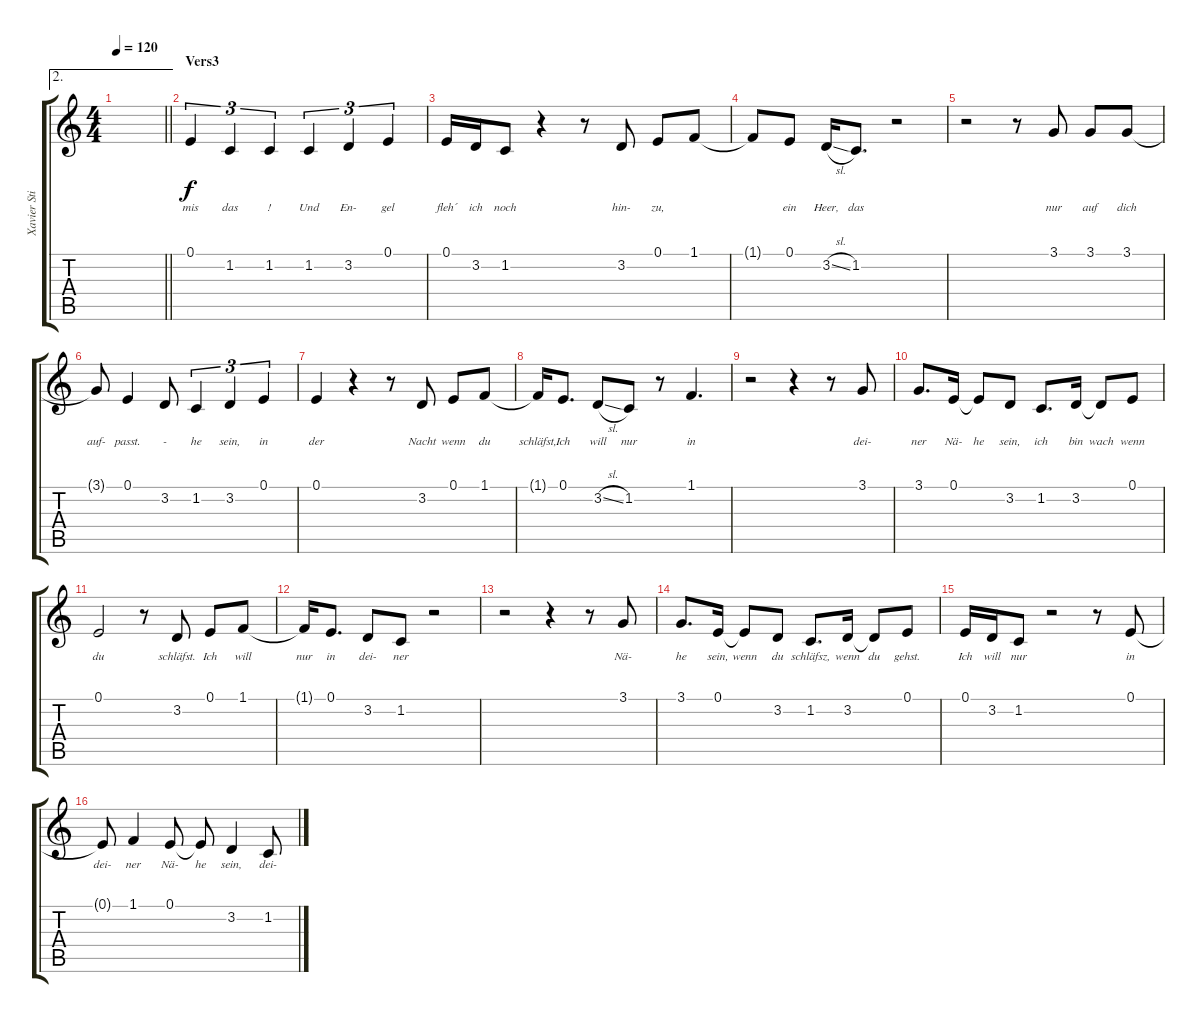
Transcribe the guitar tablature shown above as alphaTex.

\track ("Xavier Stimme" "Xavier Sti") {instrument flute}
\staff {score tabs}
\tuning (E4 B3 G3 D3 A2 E2) {hide}
\ae 2
\ts (4 4)
\tempo 120
\clef g2
\barLineRight lightlight
\ks c
|
\section ("" "Vers3")
0.1.4{tu (3 2) lyrics (0 "mis") lyrics (1 "") lyrics (2 "") lyrics (3 "") lyrics (4 "")} 1.2.4{tu (3 2) lyrics (0 "das") lyrics (1 "") lyrics (2 "") lyrics (3 "") lyrics (4 "")} 1.2.4{tu (3 2) lyrics (0 "!") lyrics (1 "") lyrics (2 "") lyrics (3 "") lyrics (4 "")} 1.2.4{tu (3 2) lyrics (0 "Und") lyrics (1 "") lyrics (2 "") lyrics (3 "") lyrics (4 "")} 3.2.4{tu (3 2) lyrics (0 "En-") lyrics (1 "") lyrics (2 "") lyrics (3 "") lyrics (4 "")} 0.1.4{tu (3 2) lyrics (0 "gel") lyrics (1 "") lyrics (2 "") lyrics (3 "") lyrics (4 "")} |
0.1.16{lyrics (0 "fleh´") lyrics (1 "") lyrics (2 "") lyrics (3 "") lyrics (4 "")} 3.2.16{lyrics (0 "ich") lyrics (1 "") lyrics (2 "") lyrics (3 "") lyrics (4 "")} 1.2.8{lyrics (0 "noch") lyrics (1 "") lyrics (2 "") lyrics (3 "") lyrics (4 "")} r.4 r.8 3.2.8{lyrics (0 "hin-") lyrics (1 "") lyrics (2 "") lyrics (3 "") lyrics (4 "")} 0.1.8{lyrics (0 "zu,") lyrics (1 "") lyrics (2 "") lyrics (3 "") lyrics (4 "")} 1.1.8{lyrics (0 "") lyrics (1 "") lyrics (2 "") lyrics (3 "") lyrics (4 "")} |
1.1{t}.8{lyrics (0 "") lyrics (1 "") lyrics (2 "") lyrics (3 "") lyrics (4 "")} 0.1.8{lyrics (0 "ein") lyrics (1 "") lyrics (2 "") lyrics (3 "") lyrics (4 "")} 3.2{sl}.16{lyrics (0 "Heer,") lyrics (1 "") lyrics (2 "") lyrics (3 "") lyrics (4 "")} 1.2.8{d lyrics (0 "das") lyrics (1 "") lyrics (2 "") lyrics (3 "") lyrics (4 "")} r.2 |
r.2 r.8 3.1.8{lyrics (0 "nur") lyrics (1 "") lyrics (2 "") lyrics (3 "") lyrics (4 "")} 3.1.8{lyrics (0 "auf") lyrics (1 "") lyrics (2 "") lyrics (3 "") lyrics (4 "")} 3.1.8{lyrics (0 "dich") lyrics (1 "") lyrics (2 "") lyrics (3 "") lyrics (4 "")} |
3.1{t}.8{lyrics (0 "auf-") lyrics (1 "") lyrics (2 "") lyrics (3 "") lyrics (4 "")} 0.1.4{lyrics (0 "passt.") lyrics (1 "") lyrics (2 "") lyrics (3 "") lyrics (4 "")} 3.2.8{lyrics (0 "-") lyrics (1 "") lyrics (2 "") lyrics (3 "") lyrics (4 "")} 1.2.4{tu (3 2) lyrics (0 "he") lyrics (1 "") lyrics (2 "") lyrics (3 "") lyrics (4 "")} 3.2.4{tu (3 2) lyrics (0 "sein,") lyrics (1 "") lyrics (2 "") lyrics (3 "") lyrics (4 "")} 0.1.4{tu (3 2) lyrics (0 "in") lyrics (1 "") lyrics (2 "") lyrics (3 "") lyrics (4 "")} |
0.1.4{lyrics (0 "der") lyrics (1 "") lyrics (2 "") lyrics (3 "") lyrics (4 "")} r.4 r.8 3.2.8{lyrics (0 "Nacht") lyrics (1 "") lyrics (2 "") lyrics (3 "") lyrics (4 "")} 0.1.8{lyrics (0 "wenn") lyrics (1 "") lyrics (2 "") lyrics (3 "") lyrics (4 "")} 1.1.8{lyrics (0 "du") lyrics (1 "") lyrics (2 "") lyrics (3 "") lyrics (4 "")} |
1.1{t}.16{lyrics (0 "schläfst,") lyrics (1 "") lyrics (2 "") lyrics (3 "") lyrics (4 "")} 0.1.8{d lyrics (0 "Ich") lyrics (1 "") lyrics (2 "") lyrics (3 "") lyrics (4 "")} 3.2{sl}.8{lyrics (0 "will") lyrics (1 "") lyrics (2 "") lyrics (3 "") lyrics (4 "")} 1.2.8{lyrics (0 "nur") lyrics (1 "") lyrics (2 "") lyrics (3 "") lyrics (4 "")} r.8 1.1.4{d lyrics (0 "in") lyrics (1 "") lyrics (2 "") lyrics (3 "") lyrics (4 "")} |
r.2 r.4 r.8 3.1.8{lyrics (0 "dei-") lyrics (1 "") lyrics (2 "") lyrics (3 "") lyrics (4 "")} |
3.1.8{d lyrics (0 "ner") lyrics (1 "") lyrics (2 "") lyrics (3 "") lyrics (4 "")} 0.1.16{lyrics (0 "Nä-") lyrics (1 "") lyrics (2 "") lyrics (3 "") lyrics (4 "")} 0.1{t}.8{lyrics (0 "he") lyrics (1 "") lyrics (2 "") lyrics (3 "") lyrics (4 "")} 3.2.8{lyrics (0 "sein,") lyrics (1 "") lyrics (2 "") lyrics (3 "") lyrics (4 "")} 1.2.8{d lyrics (0 "ich") lyrics (1 "") lyrics (2 "") lyrics (3 "") lyrics (4 "")} 3.2.16{lyrics (0 "bin") lyrics (1 "") lyrics (2 "") lyrics (3 "") lyrics (4 "")} 3.2{t}.8{lyrics (0 "wach") lyrics (1 "") lyrics (2 "") lyrics (3 "") lyrics (4 "")} 0.1.8{lyrics (0 "wenn") lyrics (1 "") lyrics (2 "") lyrics (3 "") lyrics (4 "")} |
0.1.2{lyrics (0 "du") lyrics (1 "") lyrics (2 "") lyrics (3 "") lyrics (4 "")} r.8 3.2.8{lyrics (0 "schläfst.") lyrics (1 "") lyrics (2 "") lyrics (3 "") lyrics (4 "")} 0.1.8{lyrics (0 "Ich") lyrics (1 "") lyrics (2 "") lyrics (3 "") lyrics (4 "")} 1.1.8{lyrics (0 "will") lyrics (1 "") lyrics (2 "") lyrics (3 "") lyrics (4 "")} |
1.1{t}.16{lyrics (0 "nur") lyrics (1 "") lyrics (2 "") lyrics (3 "") lyrics (4 "")} 0.1.8{d lyrics (0 "in") lyrics (1 "") lyrics (2 "") lyrics (3 "") lyrics (4 "")} 3.2.8{lyrics (0 "dei-") lyrics (1 "") lyrics (2 "") lyrics (3 "") lyrics (4 "")} 1.2.8{lyrics (0 "ner") lyrics (1 "") lyrics (2 "") lyrics (3 "") lyrics (4 "")} r.2 |
r.2 r.4 r.8 3.1.8{lyrics (0 "Nä-") lyrics (1 "") lyrics (2 "") lyrics (3 "") lyrics (4 "")} |
3.1.8{d lyrics (0 "he") lyrics (1 "") lyrics (2 "") lyrics (3 "") lyrics (4 "")} 0.1.16{lyrics (0 "sein,") lyrics (1 "") lyrics (2 "") lyrics (3 "") lyrics (4 "")} 0.1{t}.8{lyrics (0 "wenn") lyrics (1 "") lyrics (2 "") lyrics (3 "") lyrics (4 "")} 3.2.8{lyrics (0 "du") lyrics (1 "") lyrics (2 "") lyrics (3 "") lyrics (4 "")} 1.2.8{d lyrics (0 "schläfsz,") lyrics (1 "") lyrics (2 "") lyrics (3 "") lyrics (4 "")} 3.2.16{lyrics (0 "wenn") lyrics (1 "") lyrics (2 "") lyrics (3 "") lyrics (4 "")} 3.2{t}.8{lyrics (0 "du") lyrics (1 "") lyrics (2 "") lyrics (3 "") lyrics (4 "")} 0.1.8{lyrics (0 "gehst.") lyrics (1 "") lyrics (2 "") lyrics (3 "") lyrics (4 "")} |
0.1.16{lyrics (0 "Ich") lyrics (1 "") lyrics (2 "") lyrics (3 "") lyrics (4 "")} 3.2.16{lyrics (0 "will") lyrics (1 "") lyrics (2 "") lyrics (3 "") lyrics (4 "")} 1.2.8{lyrics (0 "nur") lyrics (1 "") lyrics (2 "") lyrics (3 "") lyrics (4 "")} r.2 r.8 0.1.8{lyrics (0 "in") lyrics (1 "") lyrics (2 "") lyrics (3 "") lyrics (4 "")} |
0.1{t}.8{lyrics (0 "dei-") lyrics (1 "") lyrics (2 "") lyrics (3 "") lyrics (4 "")} 1.1.4{lyrics (0 "ner") lyrics (1 "") lyrics (2 "") lyrics (3 "") lyrics (4 "")} 0.1.8{lyrics (0 "Nä-") lyrics (1 "") lyrics (2 "") lyrics (3 "") lyrics (4 "")} 0.1{t}.8{lyrics (0 "he") lyrics (1 "") lyrics (2 "") lyrics (3 "") lyrics (4 "")} 3.2.4{lyrics (0 "sein,") lyrics (1 "") lyrics (2 "") lyrics (3 "") lyrics (4 "")} 1.2.8{lyrics (0 "dei-") lyrics (1 "") lyrics (2 "") lyrics (3 "") lyrics (4 "")}
